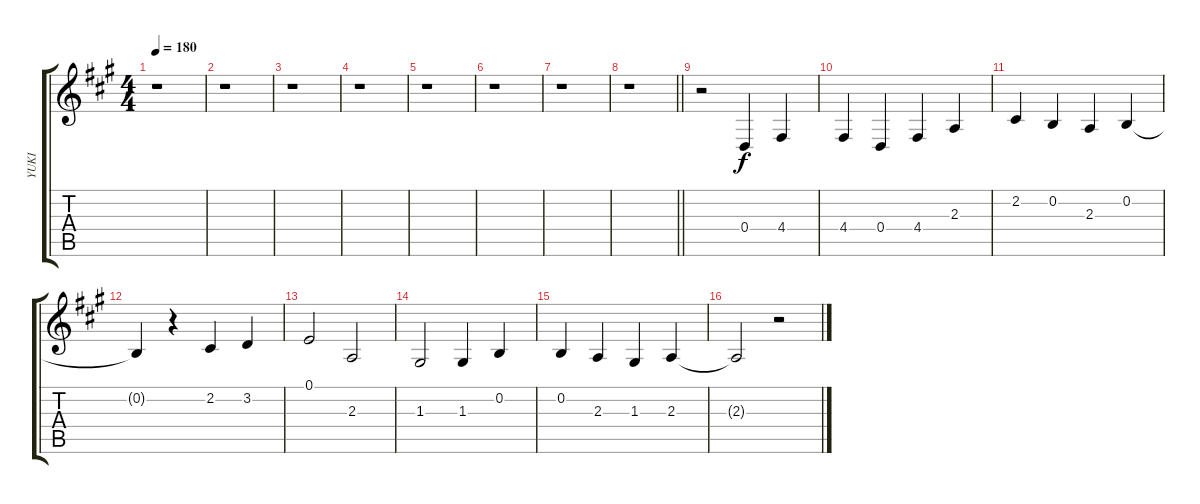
\track ("YUKI" "YUKI") {instrument sopranosax}
\staff {score tabs}
\tuning (E4 B3 G3 D3 A2 E2) {hide}
\ts (4 4)
\tempo 180
\clef g2
\ks a
r.1{dy f instrument sopranosax} |
r.1 |
r.1 |
r.1 |
r.1 |
r.1 |
r.1 |
\barLineRight lightlight
r.1 |
r.2 0.4.4 4.4.4 |
4.4.4 0.4.4 4.4.4 2.3.4 |
2.2.4 0.2.4 2.3.4 0.2.4 |
0.2{t}.4 r.4 2.2.4 3.2.4 |
0.1.2 2.3.2 |
1.3.2 1.3.4 0.2.4 |
0.2.4 2.3.4 1.3.4 2.3.4 |
2.3{t}.2 r.2
